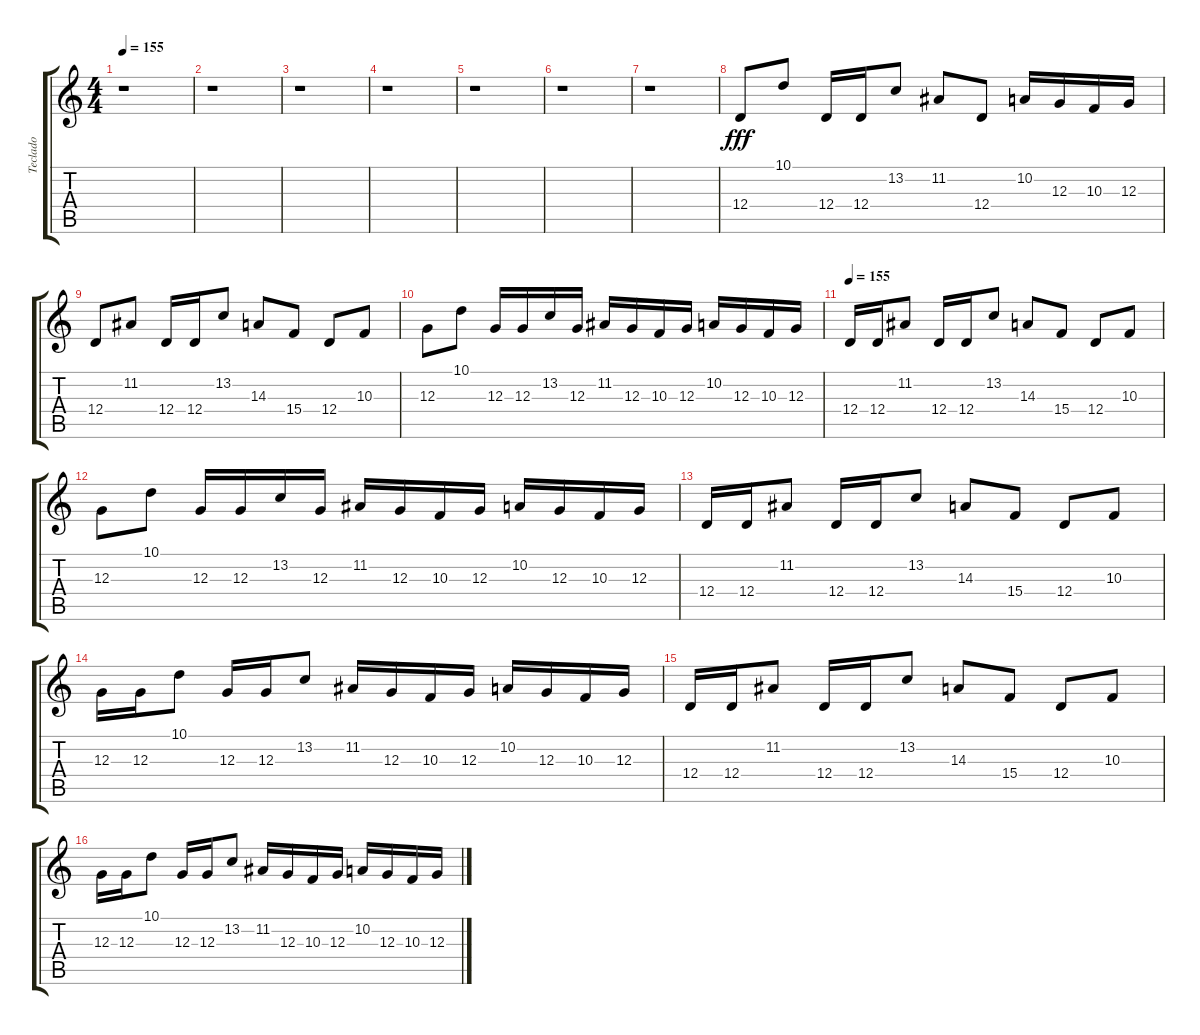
\track ("Teclado" "Teclado") {instrument stringensemble1}
\staff {score tabs}
\tuning (E4 B3 G3 D3 A2 E2) {hide}
\ts (4 4)
\tempo 155
\tempo 145
\tempo 155
\clef g2
\ks c
r.1{dy fff instrument stringensemble1} |
r.1 |
r.1 |
r.1 |
r.1 |
r.1 |
r.1 |
12.4.8 10.1.8 12.4.16 12.4.16 13.2.8 11.2.8 12.4.8 10.2.16 12.3.16 10.3.16 12.3.16 |
12.4.8 11.2.8 12.4.16 12.4.16 13.2.8 14.3.8 15.4.8 12.4.8 10.3.8 |
12.3.8 10.1.8 12.3.16 12.3.16 13.2.16 12.3.16 11.2.16 12.3.16 10.3.16 12.3.16 10.2.16 12.3.16 10.3.16 12.3.16 |
\tempo 155
12.4.16 12.4.16 11.2.8 12.4.16 12.4.16 13.2.8 14.3.8 15.4.8 12.4.8 10.3.8 |
12.3.8 10.1.8 12.3.16 12.3.16 13.2.16 12.3.16 11.2.16 12.3.16 10.3.16 12.3.16 10.2.16 12.3.16 10.3.16 12.3.16 |
12.4.16 12.4.16 11.2.8 12.4.16 12.4.16 13.2.8 14.3.8 15.4.8 12.4.8 10.3.8 |
12.3.16 12.3.16 10.1.8 12.3.16 12.3.16 13.2.8 11.2.16 12.3.16 10.3.16 12.3.16 10.2.16 12.3.16 10.3.16 12.3.16 |
12.4.16 12.4.16 11.2.8 12.4.16 12.4.16 13.2.8 14.3.8 15.4.8 12.4.8 10.3.8 |
12.3.16 12.3.16 10.1.8 12.3.16 12.3.16 13.2.8 11.2.16 12.3.16 10.3.16 12.3.16 10.2.16 12.3.16 10.3.16 12.3.16
